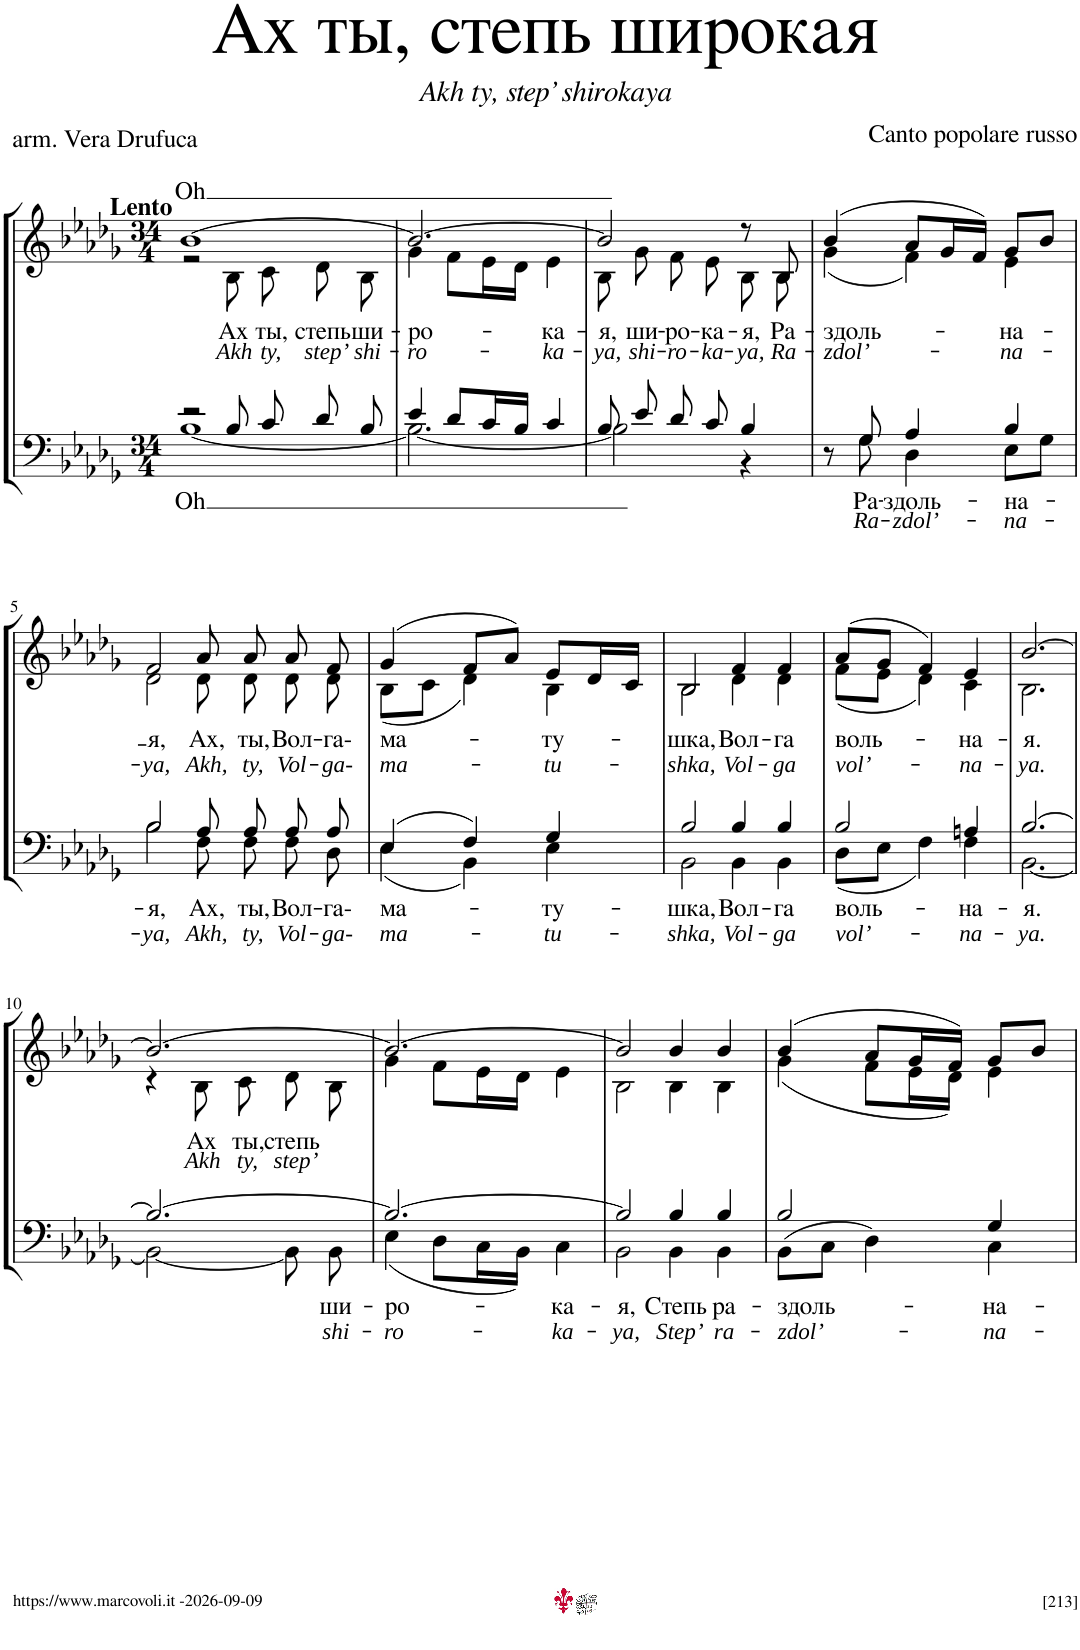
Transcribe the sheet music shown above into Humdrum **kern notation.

**kern	**text	**text	**kern	**text	**text
*part2	*part2	*part2	*part1	*part1	*part1
*staff2	*staff2	*staff2	*staff1	*staff1	*staff1
*I"Men	*	*	*I"Women	*	*
*clefF4	*	*	*clefG2	*	*
*k[b-e-a-d-g-]	*	*	*k[b-e-a-d-g-]	*	*
*M34/4	*	*	*M34/4	*	*
=1	=1	=1	=1	=1	=1
*^	*	*	*	*	*
!	!	!	!	!LO:TX:a:B:t=Lento	!	!
!	!	!LO:LY:b	!	!	!LO:LY:a	!
*	*	*	*	*^	*	*
2r	[1B-	Oh	.	[1b-	2r	Oh	.
!	!	!	!	!	!	!LO:LY:b	!LO:LY:b
8B-/	.	.	.	.	8B-\	Ах	Akh
!	!	!	!	!	!	!LO:LY:b	!LO:LY:b
8c/	.	.	.	.	8c\	ты,	ty,
!	!	!	!	!	!	!LO:LY:b	!LO:LY:b
8d-/	.	.	.	.	8d-\	степь	step’
!	!	!	!	!	!	!LO:LY:b	!LO:LY:b
8B-/	.	.	.	.	8B-\	ши-	shi-
=2	=2	=2	=2	=2	=2	=2	=2
!	!	!	!	!	!	!LO:LY:b	!LO:LY:b
4e-/	2.B-\_	.	.	2.b-/_	4g-\	-ро-	-ro-
8d-/L	.	.	.	.	8f\L	.	.
16c/L	.	.	.	.	16e-\L	.	.
16B-/JJ	.	.	.	.	16d-\JJ	.	.
!	!	!	!	!	!	!LO:LY:b	!LO:LY:b
4c/	.	.	.	.	4e-\	-ка-	-ka-
=3	=3	=3	=3	=3	=3	=3	=3
!	!	!	!	!	!	!LO:LY:b	!LO:LY:b
8B-/	2B-\]	.	.	2b-/]	8B-\	-я,	-ya,
!	!	!	!	!	!	!LO:LY:b	!LO:LY:b
8e-/	.	.	.	.	8g-\	ши-	shi-
!	!	!	!	!	!	!LO:LY:b	!LO:LY:b
8d-/	.	.	.	.	8f\	-ро-	-ro-
!	!	!	!	!	!	!LO:LY:b	!LO:LY:b
8c/	.	.	.	.	8e-\	-ка-	-ka-
!	!	!	!	!	!	!LO:LY:b	!LO:LY:b
4B-/	4r	.	.	8r	8B-\	-я,	-ya,
!	!	!	!	!	!	!LO:LY:b	!LO:LY:b
.	.	.	.	8B-/	8B-\	Ра-	Ra-
=4	=4	=4	=4	=4	=4	=4	=4
!	!	!	!	!	!	!LO:LY:b	!LO:LY:b
8r	8ryy	.	.	(4b-/	(4g-\	-здоль-	-zdol’-
!	!	!LO:LY:b	!LO:LY:b	!	!	!	!
8G-/	8G-\	Ра-	Ra-	.	.	.	.
!	!	!LO:LY:b	!LO:LY:b	!	!	!	!
4A-/	4D-\	-здоль-	-zdol’-	8a-/L	4f\)	.	.
.	.	.	.	16g-/L	.	.	.
.	.	.	.	16f/JJ)	.	.	.
!	!	!LO:LY:b	!LO:LY:b	!	!	!LO:LY:b	!LO:LY:b
4B-/	8E-\L	-на-	-na-	8g-/L	4e-\	-на-	-na-
.	8G-\J	.	.	8b-/J	.	.	.
!!LO:LB:g=z	!!
=5	=5	=5	=5	=5	=5	=5	=5
!	!	!LO:LY:b	!LO:LY:b	!	!	!LO:LY:b	!LO:LY:b
2B-/	2B-\	-я,	-ya,	2f/	2d-\	-я,	-ya,
!	!	!LO:LY:b	!LO:LY:b	!	!	!LO:LY:b	!LO:LY:b
8A-/	8F\	Ах,	Akh,	8a-/	8d-\	Ах,	Akh,
!	!	!LO:LY:b	!LO:LY:b	!	!	!LO:LY:b	!LO:LY:b
8A-/	8F\	ты,	ty,	8a-/	8d-\	ты,	ty,
!	!	!LO:LY:b	!LO:LY:b	!	!	!LO:LY:b	!LO:LY:b
8A-/	8F\	Вол-	Vol-	8a-/	8d-\	Вол-	Vol-
!	!	!LO:LY:b	!LO:LY:b	!	!	!LO:LY:b	!LO:LY:b
8A-/	8D-\	-га‐	-ga‐	8f/	8d-\	-га‐	-ga‐
=6	=6	=6	=6	=6	=6	=6	=6
!	!	!LO:LY:b	!LO:LY:b	!	!	!LO:LY:b	!LO:LY:b
(4E-/	(4E-\	ма-	ma-	(4g-/	(8B-\L	ма-	ma-
.	.	.	.	.	8c\J	.	.
4F/)	4BB-\)	.	.	8f/L	4d-\)	.	.
.	.	.	.	8a-/J)	.	.	.
!	!	!LO:LY:b	!LO:LY:b	!	!	!LO:LY:b	!LO:LY:b
4G-/	4E-\	-ту-	-tu-	8e-/L	4B-\	-ту-	-tu-
.	.	.	.	16d-/L	.	.	.
.	.	.	.	16c/JJ	.	.	.
=7	=7	=7	=7	=7	=7	=7	=7
!	!	!LO:LY:b	!LO:LY:b	!	!	!LO:LY:b	!LO:LY:b
2B-/	2BB-\	-шка,	-shka,	2B-/	2B-\	-шка,	-shka,
!	!	!LO:LY:b	!LO:LY:b	!	!	!LO:LY:b	!LO:LY:b
4B-/	4BB-\	Вол-	Vol-	4f/	4d-\	Вол-	Vol-
!	!	!LO:LY:b	!LO:LY:b	!	!	!LO:LY:b	!LO:LY:b
4B-/	4BB-\	-га	-ga	4f/	4d-\	-га	-ga
=8	=8	=8	=8	=8	=8	=8	=8
!	!	!LO:LY:b	!LO:LY:b	!	!	!LO:LY:b	!LO:LY:b
2B-/	(8D-\L	воль-	vol’-	(8a-/L	(8f\L	воль-	vol’-
.	8E-\J	.	.	8g-/J	8e-\J	.	.
.	4F\)	.	.	4f/)	4d-\)	.	.
!	!	!LO:LY:b	!LO:LY:b	!	!	!LO:LY:b	!LO:LY:b
4An/	4F\	-на-	-na-	4e-/	4c\	-на-	-na-
=9	=9	=9	=9	=9	=9	=9	=9
!	!	!LO:LY:b	!LO:LY:b	!	!	!LO:LY:b	!LO:LY:b
[2.B-/	[2.BB-\	-я.	-ya.	[2.b-/	2.B-\	-я.	-ya.
!!LO:LB:g=z	!!
=10	=10	=10	=10	=10	=10	=10	=10
2.B-/_	2BB-\_	.	.	2.b-/_	4r	.	.
!	!	!	!	!	!	!LO:LY:b	!LO:LY:b
.	.	.	.	.	8B-\	Ах	Akh
!	!	!	!	!	!	!LO:LY:b	!LO:LY:b
.	.	.	.	.	8c\	ты,	ty,
!	!	!	!	!	!	!LO:LY:b	!LO:LY:b
.	8BB-\]	.	.	.	8d-\	степь	step’
!	!	!LO:LY:b	!LO:LY:b	!	!	!	!
.	8BB-\	ши-	shi-	.	8B-\	.	.
=11	=11	=11	=11	=11	=11	=11	=11
!	!	!LO:LY:b	!LO:LY:b	!	!	!	!
2.B-/_	(4E-\	-ро-	-ro-	2.b-/_	4g-\	.	.
.	8D-\L	.	.	.	8f\L	.	.
.	16C\L	.	.	.	16e-\L	.	.
.	16BB-\JJ)	.	.	.	16d-\JJ	.	.
!	!	!LO:LY:b	!LO:LY:b	!	!	!	!
.	4C\	-ка-	-ka-	.	4e-\	.	.
=12	=12	=12	=12	=12	=12	=12	=12
!	!	!LO:LY:b	!LO:LY:b	!	!	!	!
2B-/]	2BB-\	-я,	-ya,	2b-/]	2B-\	.	.
!	!	!LO:LY:b	!LO:LY:b	!	!	!	!
4B-/	4BB-\	Степь	Step’	4b-/	4B-\	.	.
!	!	!LO:LY:b	!LO:LY:b	!	!	!	!
4B-/	4BB-\	ра-	ra-	4b-/	4B-\	.	.
=13	=13	=13	=13	=13	=13	=13	=13
!	!	!LO:LY:b	!LO:LY:b	!	!	!	!
2B-/	(>8BB-\L	-здоль-	-zdol’-	(4b-/	(4g-\	.	.
.	8C\J	.	.	.	.	.	.
.	4D-\)	.	.	8a-/L	8f\L	.	.
.	.	.	.	16g-/L	16e-\L	.	.
.	.	.	.	16f/JJ)	16d-\JJ)	.	.
!	!	!LO:LY:b	!LO:LY:b	!	!	!	!
4G-/	4C\	-на-	-na-	8g-/L	4e-\	.	.
.	.	.	.	8b-/J	.	.	.
*v	*v	*	*	*	*	*	*
*	*	*	*v	*v	*	*
=	=	=	=	=	=
*-	*-	*-	*-	*-	*-
